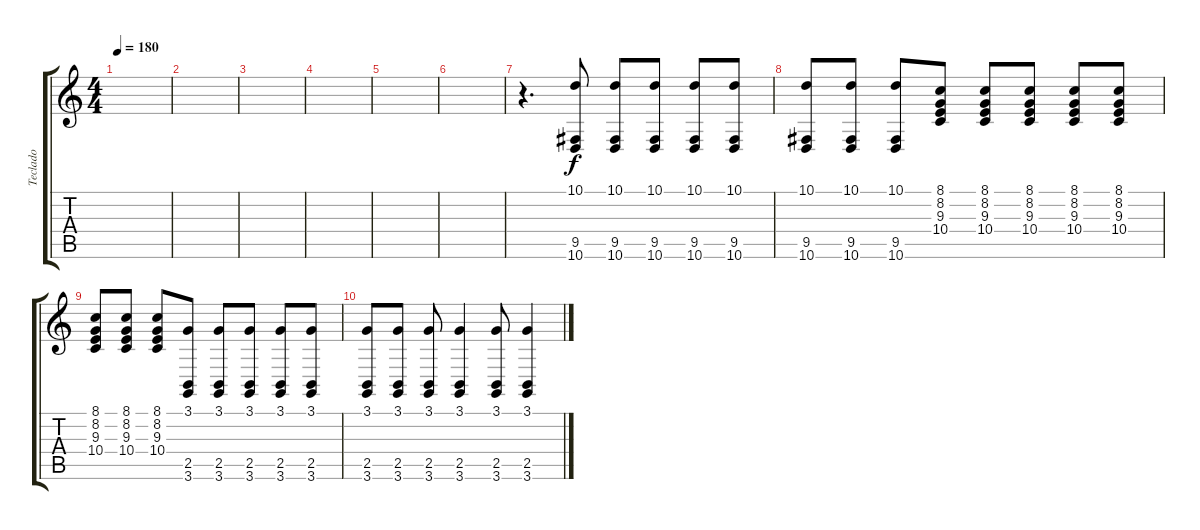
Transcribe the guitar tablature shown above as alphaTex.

\track ("Teclado" "Teclado") {instrument acousticgrandpiano}
\staff {score tabs}
\tuning (E4 B3 G3 D3 A2 E2) {hide}
\ts (4 4)
\tempo 180
\clef g2
\ks c
|
|
|
|
|
|
r.4{d} (10.1 9.5 10.6).8 (10.1 9.5 10.6).8 (10.1 9.5 10.6).8 (10.1 9.5 10.6).8 (10.1 9.5 10.6).8 |
(10.1 9.5 10.6).8 (10.1 9.5 10.6).8 (10.1 9.5 10.6).8 (8.1 8.2 9.3 10.4).8 (8.1 8.2 9.3 10.4).8 (8.1 8.2 9.3 10.4).8 (8.1 8.2 9.3 10.4).8 (8.1 8.2 9.3 10.4).8 |
(8.1 8.2 9.3 10.4).8 (8.1 8.2 9.3 10.4).8 (8.1 8.2 9.3 10.4).8 (3.1 2.5 3.6).8 (3.1 2.5 3.6).8 (3.1 2.5 3.6).8 (3.1 2.5 3.6).8 (3.1 2.5 3.6).8 |
(3.1 2.5 3.6).8 (3.1 2.5 3.6).8 (3.1 2.5 3.6).8 (3.1 2.5 3.6).4 (3.1 2.5 3.6).8 (3.1 2.5 3.6).4
